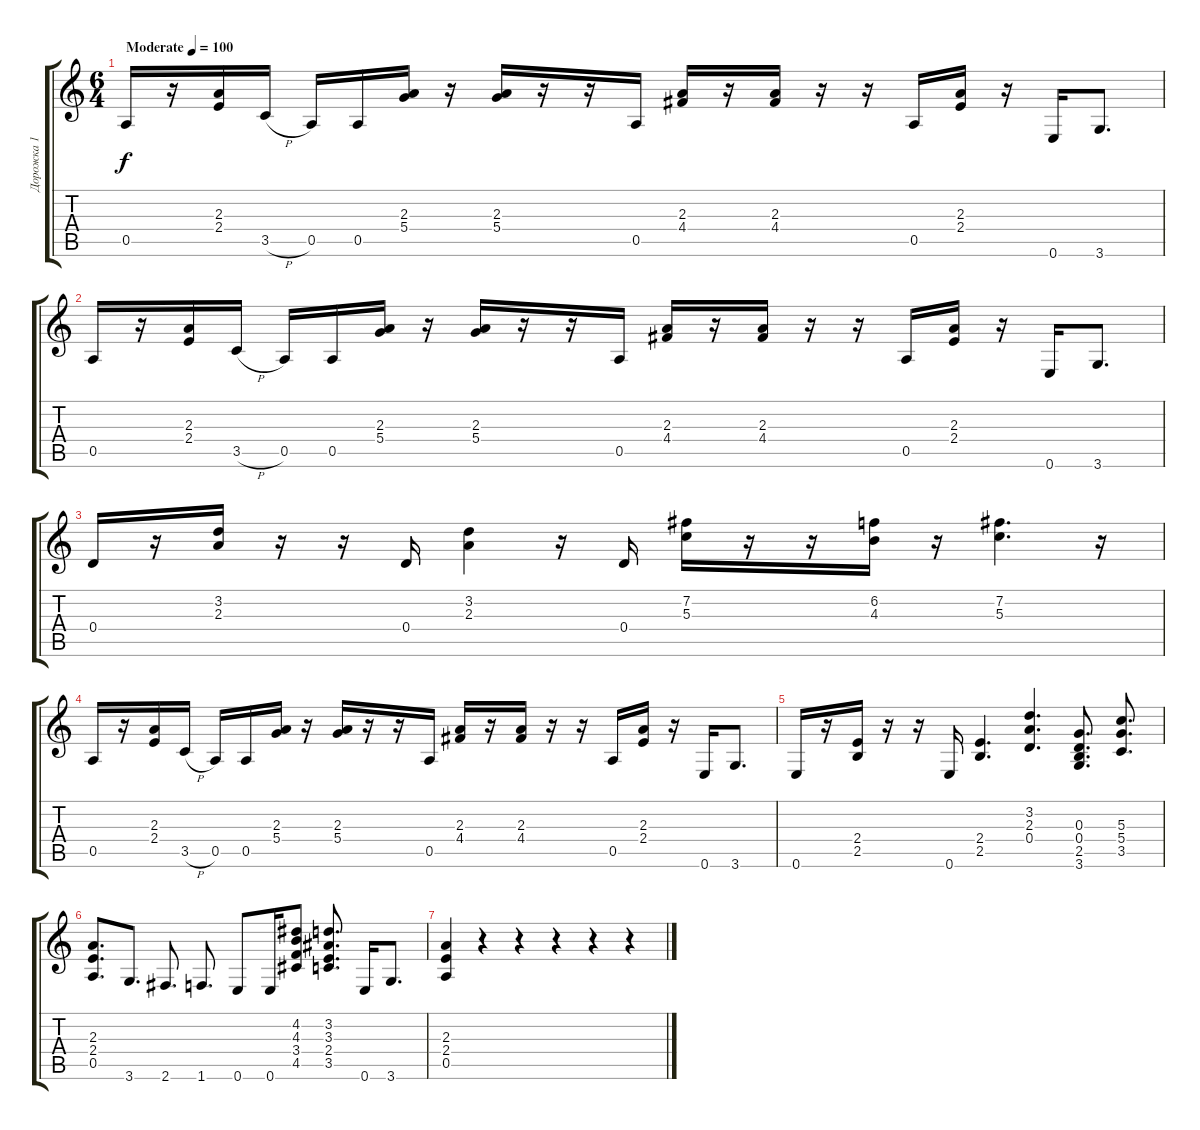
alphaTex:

\track ("Дорожка 1" "Дорожка 1") {instrument acousticguitarsteel}
\staff {score tabs}
\tuning (E4 B3 G3 D3 A2 E2) {hide}
\ts (6 4)
\tempo (100 "Moderate")
\clef g2
\ks c
0.5.16{dy f instrument acousticguitarsteel} r.16 (2.3 2.4).16 3.5{h}.16 0.5.16 0.5.16 (2.3 5.4).16 r.16 (2.3 5.4).16 r.16 r.16 0.5.16 (2.3 4.4).16 r.16 (2.3 4.4).16 r.16 r.16 0.5.16 (2.3 2.4).16 r.16 0.6.16 3.6.8{d} |
0.5.16 r.16 (2.3 2.4).16 3.5{h}.16 0.5.16 0.5.16 (2.3 5.4).16 r.16 (2.3 5.4).16 r.16 r.16 0.5.16 (2.3 4.4).16 r.16 (2.3 4.4).16 r.16 r.16 0.5.16 (2.3 2.4).16 r.16 0.6.16 3.6.8{d} |
0.4.16 r.16 (3.2 2.3).16 r.16 r.16 0.4.16 (3.2 2.3).4 r.16 0.4.16 (7.2 5.3).16 r.16 r.16 (6.2 4.3).16 r.16 (7.2 5.3).4{d} r.16 |
0.5.16 r.16 (2.3 2.4).16 3.5{h}.16 0.5.16 0.5.16 (2.3 5.4).16 r.16 (2.3 5.4).16 r.16 r.16 0.5.16 (2.3 4.4).16 r.16 (2.3 4.4).16 r.16 r.16 0.5.16 (2.3 2.4).16 r.16 0.6.16 3.6.8{d} |
0.6.16 r.16 (2.4 2.5).16 r.16 r.16 0.6.16 (2.4 2.5).4{d} (3.2 2.3 0.4).4{d} (0.3 0.4 2.5 3.6).8{d} (5.3 5.4 3.5).8{d} |
(2.3 2.4 0.5).8{d} 3.6.8{d} 2.6.8{d} 1.6.8{d} 0.6.8 0.6.16 (4.2 4.3 3.4 4.5).8 (3.2 3.3 2.4 3.5).8{d} 0.6.16 3.6.8{d} |
(2.3 2.4 0.5).4 r.4 r.4 r.4 r.4 r.4
